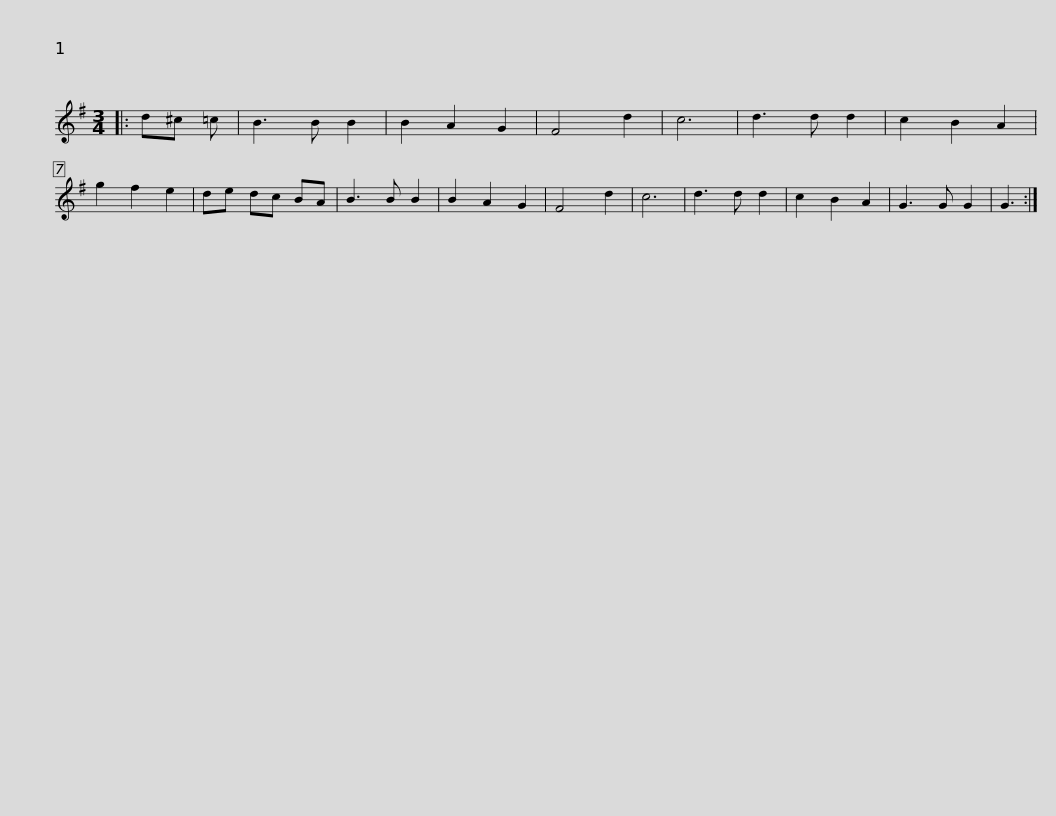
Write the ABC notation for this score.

X:1
L:1/8
M:3/4
I:linebreak $
K:G
V:1 treble
V:1
|: d^c =c | B3 B B2 | B2 A2 G2 | F4 d2 | c6 | %5
 d3 d d2 | c2 B2 A2 | g2 f2 e2 | de dc BA | B3 B B2 | %10
 B2 A2 G2 | F4 d2 |$ c6 | d3 d d2 | c2 B2 A2 | %15
 G3 G G2 | G3 :| %17
